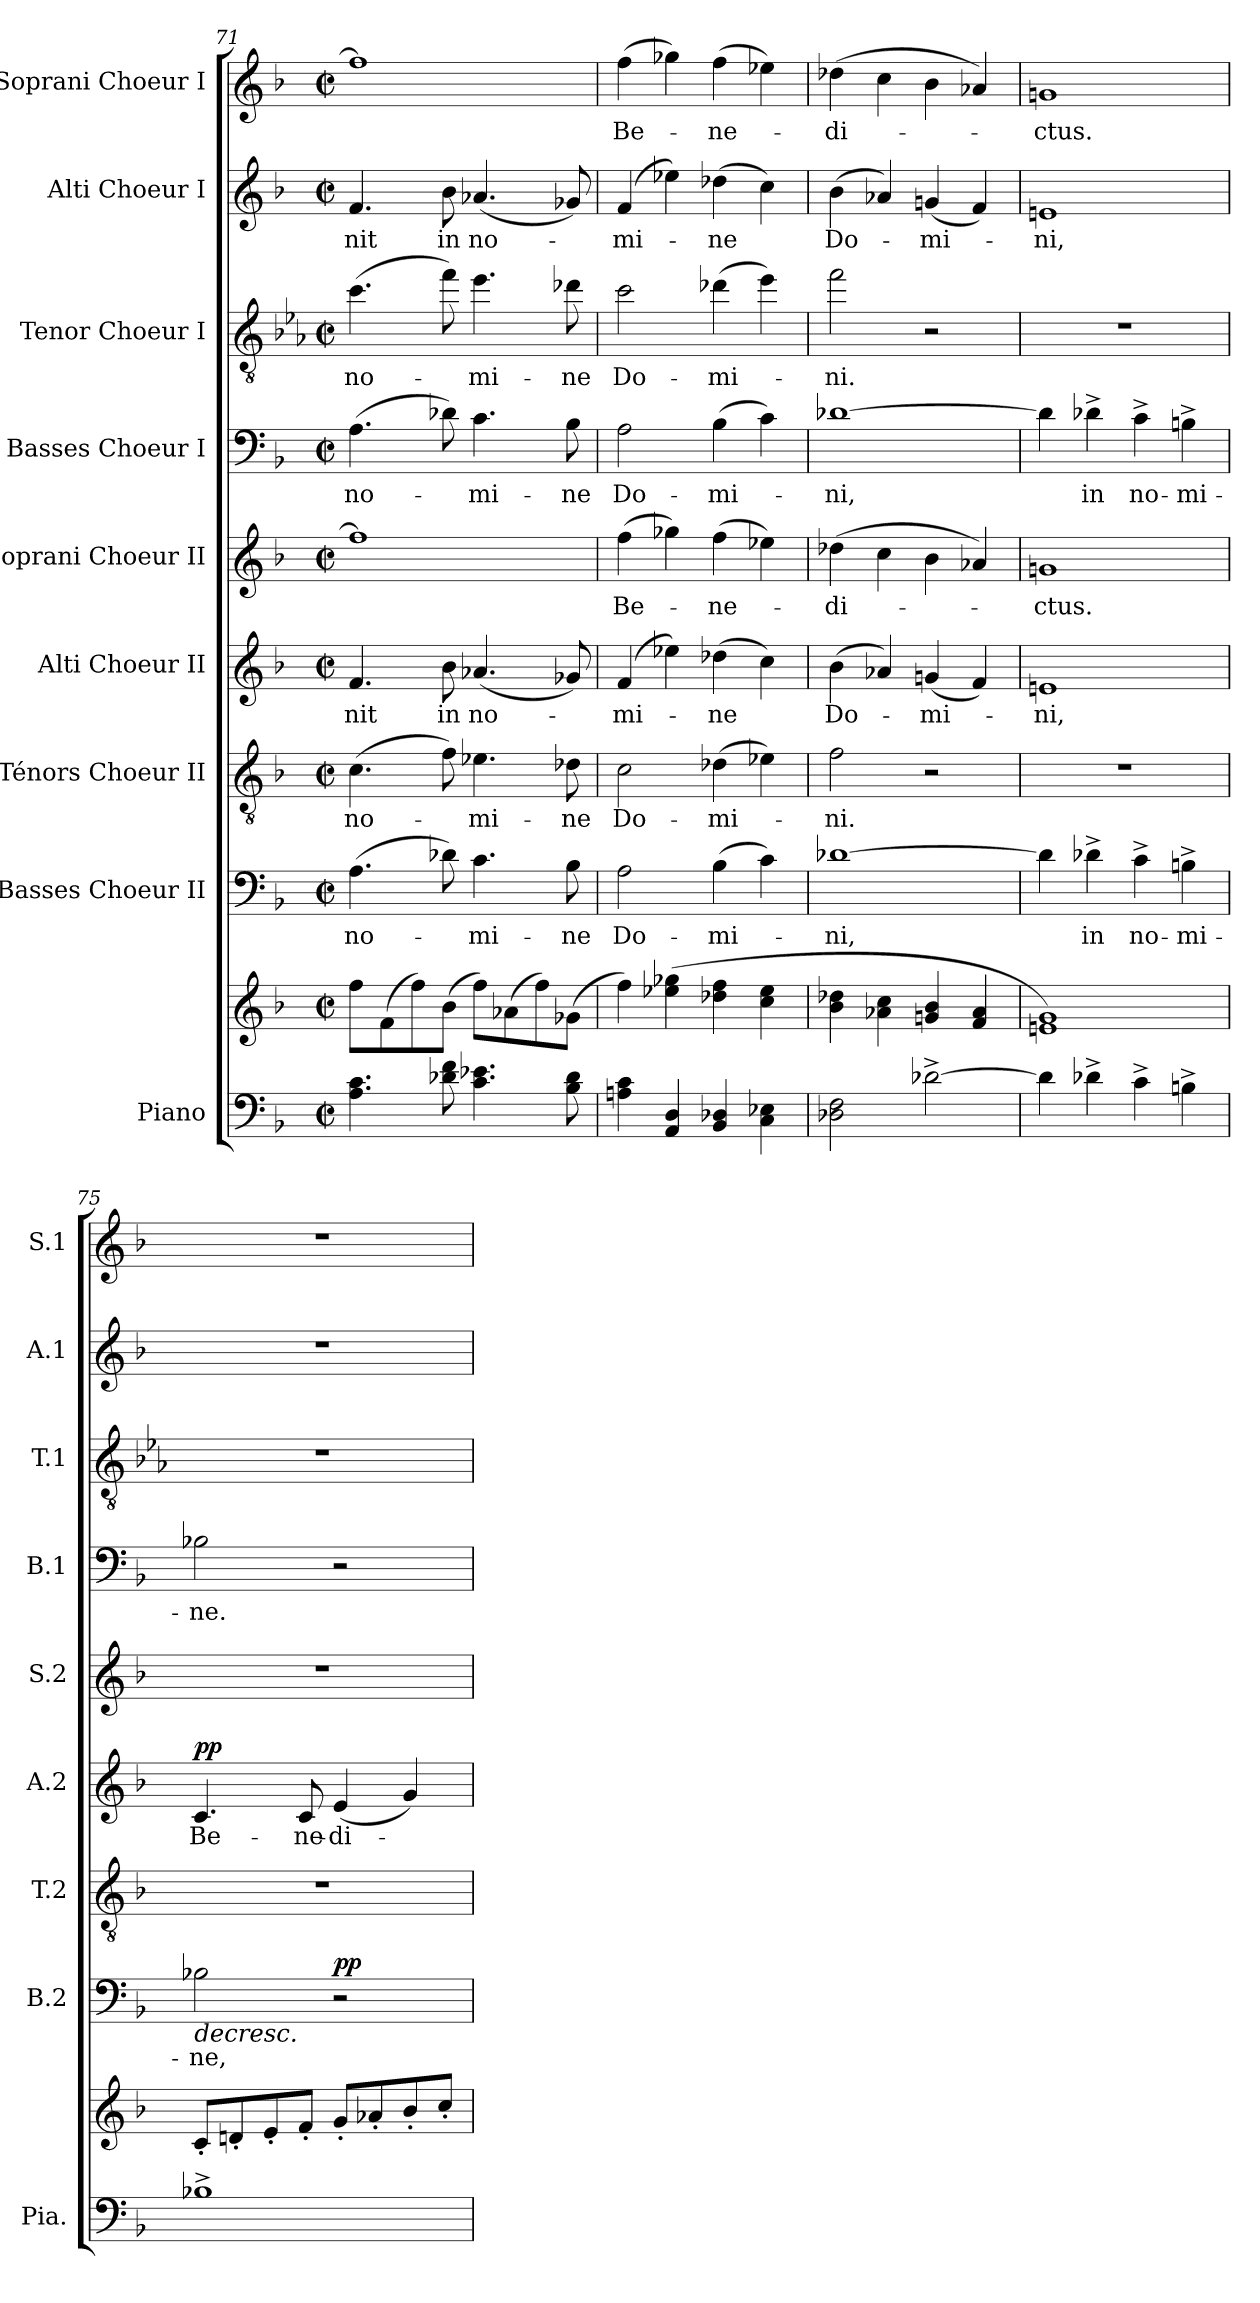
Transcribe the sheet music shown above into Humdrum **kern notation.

**kern	**kern	**kern	**text	**dynam	**kern	**text	**kern	**text	**dynam	**kern	**text	**kern	**text	**kern	**text	**kern	**text	**kern	**text
*part9	*part9	*part8	*part8	*part8	*part7	*part7	*part6	*part6	*part6	*part5	*part5	*part4	*part4	*part3	*part3	*part2	*part2	*part1	*part1
*staff10	*staff9	*staff8	*staff8	*staff8	*staff7	*staff7	*staff6	*staff6	*staff6	*staff5	*staff5	*staff4	*staff4	*staff3	*staff3	*staff2	*staff2	*staff1	*staff1
*I"Piano	*	*I"Basses Choeur II	*	*	*I"Ténors Choeur II	*	*I"Alti Choeur II	*	*	*I"Soprani Choeur II	*	*I"Basses Choeur I	*	*I"Tenor Choeur I	*	*I"Alti Choeur I	*	*I"Soprani Choeur I	*
*I'Pia.	*	*I'B.2	*	*	*I'T.2	*	*I'A.2	*	*	*I'S.2	*	*I'B.1	*	*I'T.1	*	*I'A.1	*	*I'S.1	*
*clefF4	*clefG2	*clefF4	*	*	*clefGv2	*	*clefG2	*	*	*clefG2	*	*clefF4	*	*clefGv2	*	*clefG2	*	*clefG2	*
*	*	*	*	*	*	*	*	*	*	*	*	*	*	*ITrd8c14	*	*	*	*	*
*k[b-]	*k[b-]	*k[b-]	*	*	*k[b-]	*	*k[b-]	*	*	*k[b-]	*	*k[b-]	*	*k[b-e-a-]	*	*k[b-]	*	*k[b-]	*
*M2/2	*M2/2	*M2/2	*	*	*M2/2	*	*M2/2	*	*	*M2/2	*	*M2/2	*	*M2/2	*	*M2/2	*	*M2/2	*
*met(c|)	*met(c|)	*met(c|)	*	*	*met(c|)	*	*met(c|)	*	*	*met(c|)	*	*met(c|)	*	*met(c|)	*	*met(c|)	*	*met(c|)	*
=71	=71	=71	=71	=71	=71	=71	=71	=71	=71	=71	=71	=71	=71	=71	=71	=71	=71	=71	=71
4.A\ 4.c\	8ff\L	(4.A\	no-	.	(4.ci\	no-	4.f/	-nit	.	1ff]	.	(4.A\	no-	(4.ci\	no-	4.f/	-nit	1ff]	.
.	(8f\	.	.	.	.	.	.	.	.	.	.	.	.	.	.	.	.	.	.
.	8ff\)	.	.	.	.	.	.	.	.	.	.	.	.	.	.	.	.	.	.
8d-X\ 8f\	(8b-\J	8d-X\)	.	.	8fi\)	.	8b-\	in	.	.	.	8d-X\)	.	8fi\)	.	8b-\	in	.	.
4.c\ 4.e-X\	8ff\L)	4.c\	-mi-	.	4.e-Xi\	-mi-	(4.a-X/	no-	.	.	.	4.c\	-mi-	4.e-i\	-mi-	(4.a-X/	no-	.	.
.	(8a-X\	.	.	.	.	.	.	.	.	.	.	.	.	.	.	.	.	.	.
.	8ff\)	.	.	.	.	.	.	.	.	.	.	.	.	.	.	.	.	.	.
8B-\ 8d-\	(8g-X\J	8B-\	-ne	.	8d-Xi\	-ne	8g-X/)	.	.	.	.	8B-\	-ne	8d-Xi\	-ne	8g-X/)	.	.	.
!!LO:PB:g=z
=72	=72	=72	=72	=72	=72	=72	=72	=72	=72	=72	=72	=72	=72	=72	=72	=72	=72	=72	=72
4An\ 4c\	4ff\)	2A\	Do-	.	2ci\	Do-	(4f/	-mi-	.	(4ff\	Be-	2A\	Do-	2ci\	Do-	(4f/	-mi-	(4ff\	Be-
4AA/ 4D/	(4ee-X\ 4gg-X\	.	.	.	.	.	4ee-X\)	.	.	4gg-X\)	.	.	.	.	.	4ee-X\)	.	4gg-X\)	.
4BB-/ 4D-X/	4dd-X\ 4ff\	(4B-\	-mi-	.	(4d-Xi\	-mi-	(4dd-X\	-ne	.	(4ff\	-ne-	(4B-\	-mi-	(4d-Xi\	-mi-	(4dd-X\	-ne	(4ff\	-ne-
4C\ 4E-X\	4cc\ 4ee-\	4c\)	.	.	4e-Xi\)	.	4cc\)	.	.	4ee-X\)	.	4c\)	.	4e-i\)	.	4cc\)	.	4ee-X\)	.
=73	=73	=73	=73	=73	=73	=73	=73	=73	=73	=73	=73	=73	=73	=73	=73	=73	=73	=73	=73
2D-X\ 2F\	4b-\ 4dd-X\	[1d-X	-ni,	.	2fi\	-ni.	(4b-\	Do-	.	(4dd-X\	-di-	[1d-X	-ni,	2fi\	-ni.	(4b-\	Do-	(4dd-X\	-di-
.	4a-X\ 4cc\	.	.	.	.	.	4a-X/)	.	.	4cc\	.	.	.	.	.	4a-X/)	.	4cc\	.
[2d-X^\	4gn/ 4b-/	.	.	.	2r	.	(4gn/	-mi-	.	4b-\	.	.	.	2r	.	(4gn/	-mi-	4b-\	.
.	4f/ 4a-/	.	.	.	.	.	4f/)	.	.	4a-X/)	.	.	.	.	.	4f/)	.	4a-X/)	.
=74	=74	=74	=74	=74	=74	=74	=74	=74	=74	=74	=74	=74	=74	=74	=74	=74	=74	=74	=74
4d-\]	1en 1g)	4d-\]	.	.	1r	.	1en	-ni,	.	1gn	-ctus.	4d-\]	.	1r	.	1en	-ni,	1gn	-ctus.
4d-X^\	.	4d-X^\	in	.	.	.	.	.	.	.	.	4d-X^\	in	.	.	.	.	.	.
4c^\	.	4c^\	no-	.	.	.	.	.	.	.	.	4c^\	no-	.	.	.	.	.	.
4Bn^\	.	4Bn^\	-mi-	.	.	.	.	.	.	.	.	4Bn^\	-mi-	.	.	.	.	.	.
=75	=75	=75	=75	=75	=75	=75	=75	=75	=75	=75	=75	=75	=75	=75	=75	=75	=75	=75	=75
!	!	!	!	!LO:HP:b	!	!	!	!	!LO:DY:a	!	!	!	!	!	!	!	!	!	!
1B-X^	8c'/L	2B-X\	-ne,	>	1r	.	4.c/	Be-	pp	1r	.	2B-X\	-ne.	1r	.	1r	.	1r	.
.	8dn'/	.	.	.	.	.	.	.	.	.	.	.	.	.	.	.	.	.	.
.	8e'/	.	.	.	.	.	.	.	.	.	.	.	.	.	.	.	.	.	.
.	8f'/J	.	.	.	.	.	8c/	-ne-	.	.	.	.	.	.	.	.	.	.	.
!	!	!	!	!LO:DY:a	!	!	!	!	!	!	!	!	!	!	!	!	!	!	!
.	8g'/L	2r	.	pp	.	.	(4e/	-di-	.	.	.	2r	.	.	.	.	.	.	.
.	8a-X'/	.	.	.	.	.	.	.	.	.	.	.	.	.	.	.	.	.	.
.	8b-'/	.	.	.	.	.	4g/)	.	.	.	.	.	.	.	.	.	.	.	.
.	8cc'/J	.	.	.	.	.	.	.	.	.	.	.	.	.	.	.	.	.	.
.	.	.	.	]	.	.	.	.	.	.	.	.	.	.	.	.	.	.	.
=	=	=	=	=	=	=	=	=	=	=	=	=	=	=	=	=	=	=	=
*-	*-	*-	*-	*-	*-	*-	*-	*-	*-	*-	*-	*-	*-	*-	*-	*-	*-	*-	*-
